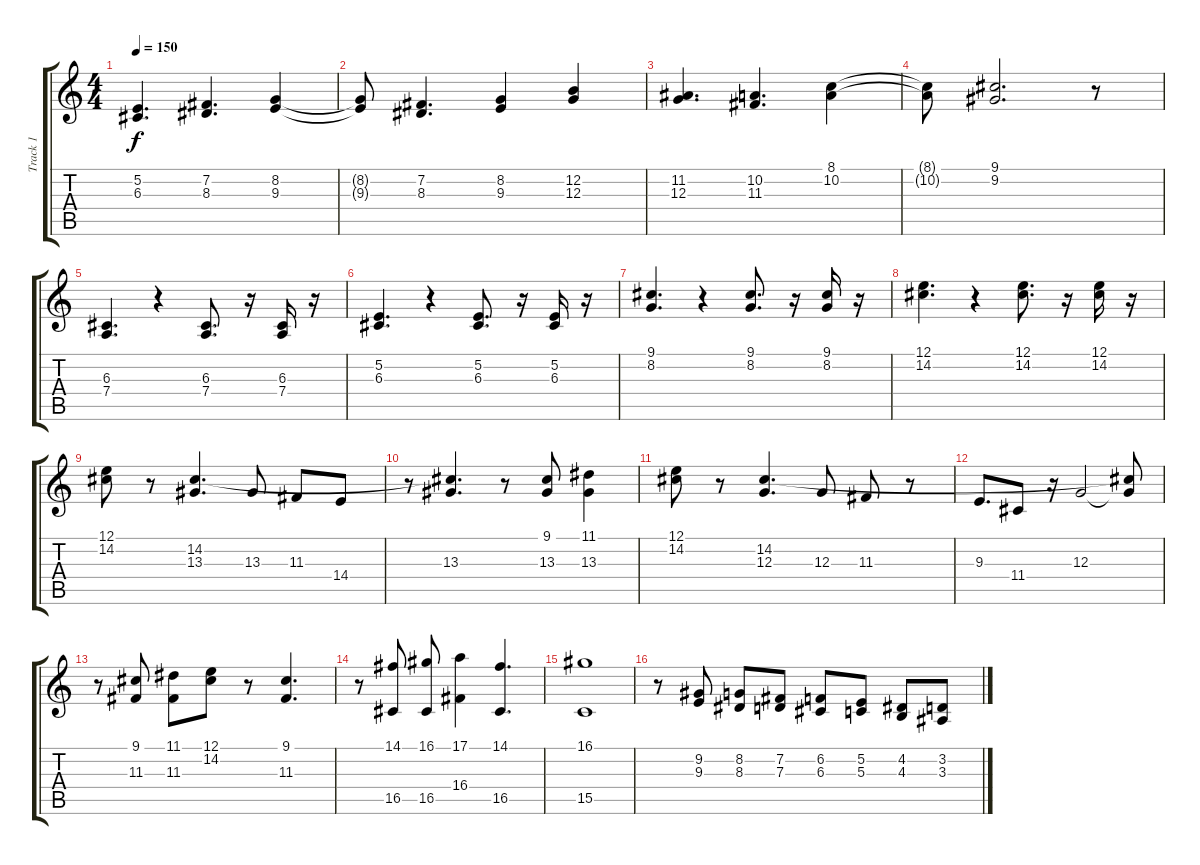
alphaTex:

\track ("Track 1" "Track 1") {instrument lead2sawtooth}
\staff {score tabs}
\tuning (E4 B3 G3 D3 A2 E2) {hide}
\ts (4 4)
\tempo 150
\clef g2
\ks c
(5.2 6.3).4{d dy f} (7.2 8.3).4{d} (8.2 9.3).4 |
(8.2{t} 9.3{t}).8 (7.2 8.3).4{d} (8.2 9.3).4 (12.2 12.3).4 |
(11.2 12.3).4{d} (10.2 11.3).4{d} (8.1 10.2).4 |
(8.1{t} 10.2{t}).8 (9.1 9.2).2{d} r.8 |
(6.3 7.4).4{d} r.4 (6.3 7.4).8{d} r.16 (6.3 7.4).16 r.16 |
(5.2 6.3).4{d} r.4 (5.2 6.3).8{d} r.16 (5.2 6.3).16 r.16 |
(9.1 8.2).4{d} r.4 (9.1 8.2).8{d} r.16 (9.1 8.2).16 r.16 |
(12.1 14.2).4{d} r.4 (12.1 14.2).8{d} r.16 (12.1 14.2).16 r.16 |
(12.1 14.2).8 r.8 (14.2 13.3).4{d} 13.3.8 11.3.8 14.4.8 |
r.8 (14.2{t} 13.3).4{d} r.8 (9.1 13.3).8 (11.1 13.3).4 |
(12.1 14.2).8 r.8 (14.2 12.3).4{d} 12.3.8 11.3.8 r.8 |
9.3.8{d} 11.4.8 r.16 12.3.2 (14.2{t} 12.3{t}).8 |
r.8 (9.1 11.3).8 (11.1 11.3).8 (12.1 14.2).8 r.8 (9.1 11.3).4{d} |
r.8 (14.1 16.5).8 (16.1 16.5).8 (17.1 16.4).4 (14.1 16.5).4{d} |
(16.1 15.5).1 |
r.8 (9.2 9.3).8 (8.2 8.3).8 (7.2 7.3).8 (6.2 6.3).8 (5.2 5.3).8 (4.2 4.3).8 (3.2 3.3).8
